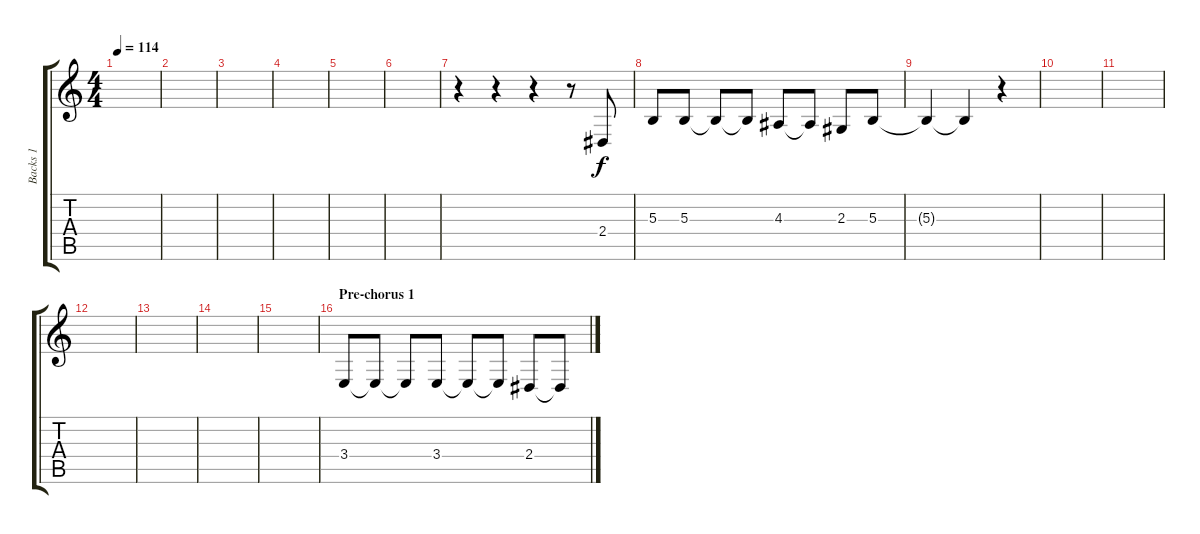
\track ("Backs 1" "Backs 1") {instrument violin}
\staff {score tabs}
\tuning (Eb4 Bb3 Gb3 Db3 Ab2 Eb2) {hide}
\ts (4 4)
\tempo 114
\clef g2
\ks c
|
|
|
|
|
|
r.4 r.4 r.4 r.8 2.4.8 |
5.3.8 5.3.8 5.3{t}.8 5.3{t}.8 4.3.8 4.3{t}.8 2.3.8 5.3.8 |
5.3{t}.4 5.3{t}.4 r.4 |
|
|
|
|
|
|
\section ("" "Pre-chorus 1")
3.4.8 3.4{t}.8 3.4{t}.8 3.4.8 3.4{t}.8 3.4{t}.8 2.4.8 2.4{t}.8
